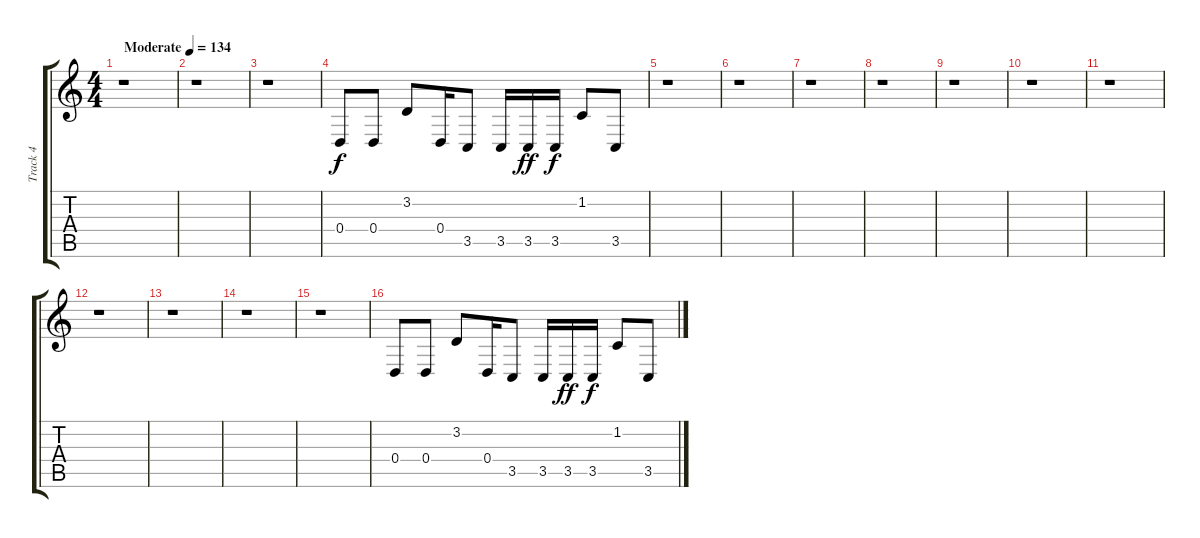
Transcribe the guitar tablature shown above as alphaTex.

\track ("Track 4" "Track 4") {instrument lead2sawtooth}
\staff {score tabs}
\tuning (E4 B3 G3 D3 A2 E2) {hide}
\ts (4 4)
\tempo (134 "Moderate")
\clef g2
\ks c
r.1{dy f instrument lead2sawtooth} |
r.1 |
r.1 |
0.4.8 0.4.8 3.2.8 0.4.16 3.5.8 3.5.16 3.5.16{dy ff} 3.5.16{dy f} 1.2.8 3.5.8 |
r.1 |
r.1 |
r.1 |
r.1 |
r.1 |
r.1 |
r.1 |
r.1 |
r.1 |
r.1 |
r.1 |
0.4.8 0.4.8 3.2.8 0.4.16 3.5.8 3.5.16 3.5.16{dy ff} 3.5.16{dy f} 1.2.8 3.5.8
